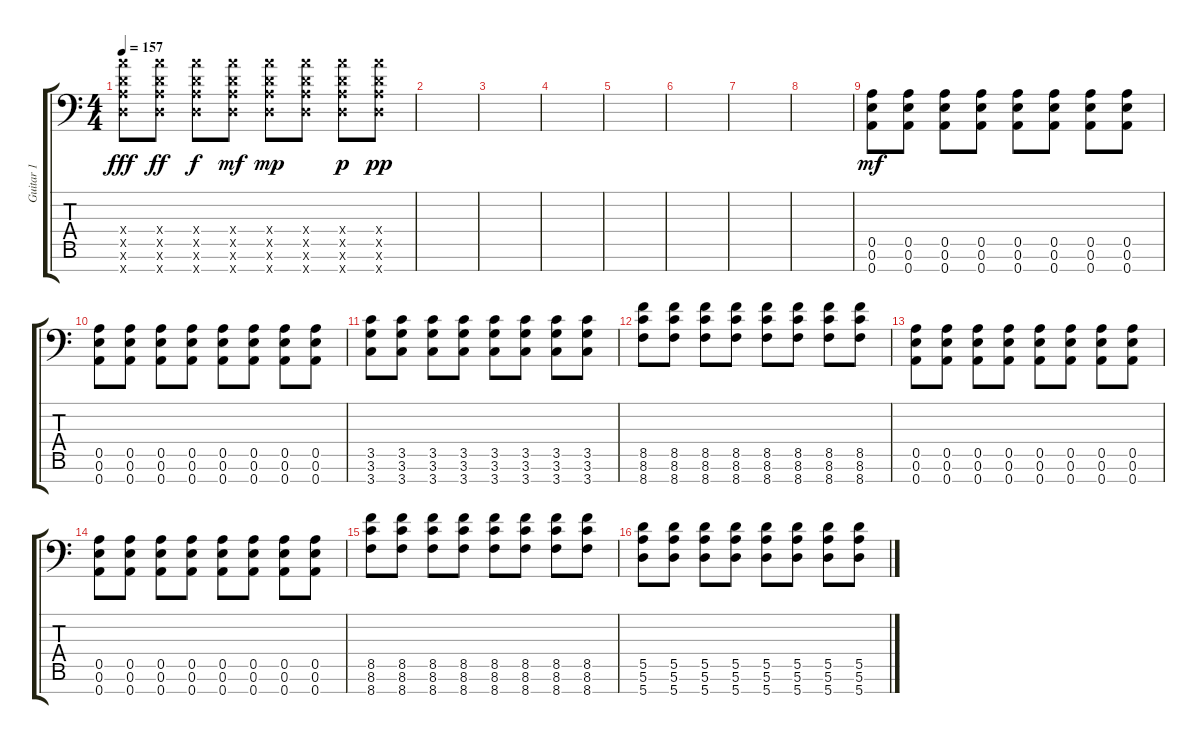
\track ("Guitar 1" "Guitar 1") {instrument distortionguitar}
\staff {score tabs}
\tuning (E4 B3 G3 D3 A2 E2 A1) {hide}
\ts (4 4)
\tempo 157
\clef f4
\ks c
(7.4{x} 5.5{x} 5.6{x} 5.7{x}).8{dy fff} (7.4{x} 5.5{x} 5.6{x} 5.7{x}).8{dy ff} (7.4{x} 5.5{x} 5.6{x} 5.7{x}).8{dy f} (7.4{x} 5.5{x} 5.6{x} 5.7{x}).8{dy mf} (7.4{x} 5.5{x} 5.6{x} 5.7{x}).8{dy mp} (7.4{x} 5.5{x} 5.6{x} 5.7{x}).8 (7.4{x} 5.5{x} 5.6{x} 5.7{x}).8{dy p} (7.4{x} 5.5{x} 5.6{x} 5.7{x}).8{dy pp} |
|
|
|
|
|
|
|
(0.5 0.6 0.7).8{dy mf} (0.5 0.6 0.7).8 (0.5 0.6 0.7).8 (0.5 0.6 0.7).8 (0.5 0.6 0.7).8 (0.5 0.6 0.7).8 (0.5 0.6 0.7).8 (0.5 0.6 0.7).8 |
(0.5 0.6 0.7).8 (0.5 0.6 0.7).8 (0.5 0.6 0.7).8 (0.5 0.6 0.7).8 (0.5 0.6 0.7).8 (0.5 0.6 0.7).8 (0.5 0.6 0.7).8 (0.5 0.6 0.7).8 |
(3.5 3.6 3.7).8 (3.5 3.6 3.7).8 (3.5 3.6 3.7).8 (3.5 3.6 3.7).8 (3.5 3.6 3.7).8 (3.5 3.6 3.7).8 (3.5 3.6 3.7).8 (3.5 3.6 3.7).8 |
(8.5 8.6 8.7).8 (8.5 8.6 8.7).8 (8.5 8.6 8.7).8 (8.5 8.6 8.7).8 (8.5 8.6 8.7).8 (8.5 8.6 8.7).8 (8.5 8.6 8.7).8 (8.5 8.6 8.7).8 |
(0.5 0.6 0.7).8 (0.5 0.6 0.7).8 (0.5 0.6 0.7).8 (0.5 0.6 0.7).8 (0.5 0.6 0.7).8 (0.5 0.6 0.7).8 (0.5 0.6 0.7).8 (0.5 0.6 0.7).8 |
(0.5 0.6 0.7).8 (0.5 0.6 0.7).8 (0.5 0.6 0.7).8 (0.5 0.6 0.7).8 (0.5 0.6 0.7).8 (0.5 0.6 0.7).8 (0.5 0.6 0.7).8 (0.5 0.6 0.7).8 |
(8.5 8.6 8.7).8 (8.5 8.6 8.7).8 (8.5 8.6 8.7).8 (8.5 8.6 8.7).8 (8.5 8.6 8.7).8 (8.5 8.6 8.7).8 (8.5 8.6 8.7).8 (8.5 8.6 8.7).8 |
(5.5 5.6 5.7).8 (5.5 5.6 5.7).8 (5.5 5.6 5.7).8 (5.5 5.6 5.7).8 (5.5 5.6 5.7).8 (5.5 5.6 5.7).8 (5.5 5.6 5.7).8 (5.5 5.6 5.7).8
